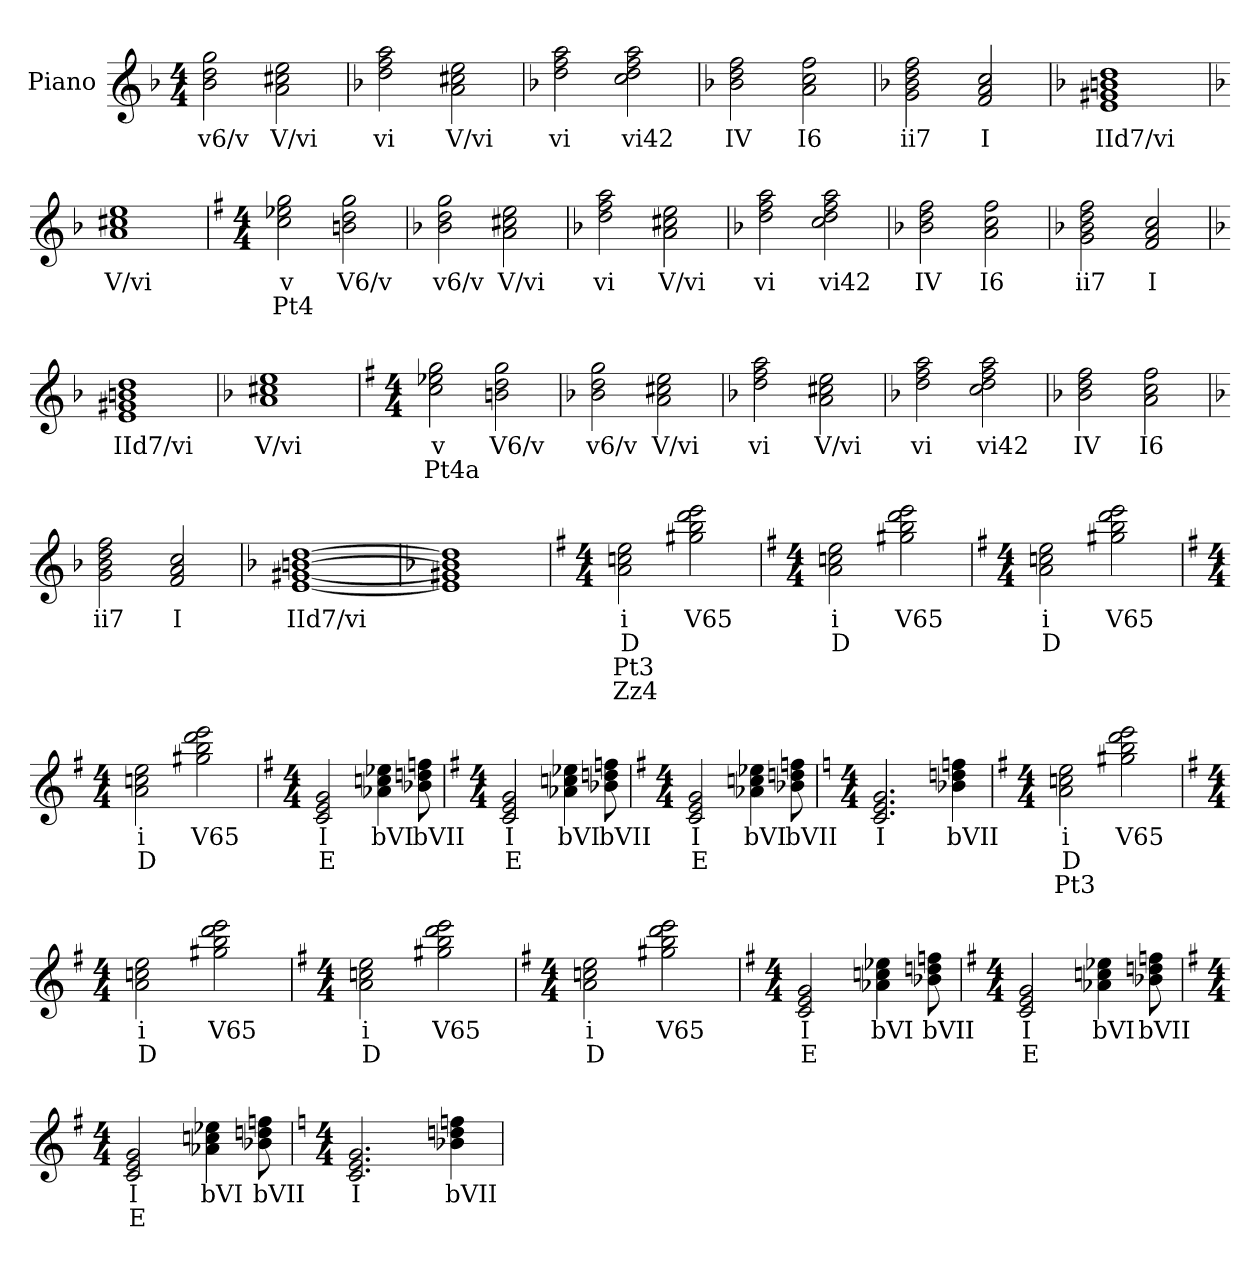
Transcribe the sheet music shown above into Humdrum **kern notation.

**kern	**text	**text	**text	**text
*part1	*part1	*part1	*part1	*part1
*staff1	*staff1	*staff1	*staff1	*staff1
*I"Piano	*	*	*	*
*I'Pno	*	*	*	*
*k[b-]	*	*	*	*
*F:	*	*	*	*
*M4/4	*	*	*	*
=	=	=	=	=
2b- 2dd 2gg	v6/v	.	.	.
2a 2cc#X 2ee	V/vi	.	.	.
=	=	=	=	=
*k[b-]	*	*	*	*
*F:	*	*	*	*
2dd 2ff 2aa	vi	.	.	.
2a 2cc#X 2ee	V/vi	.	.	.
=	=	=	=	=
*k[b-]	*	*	*	*
*F:	*	*	*	*
2dd 2ff 2aa	vi	.	.	.
2cc 2dd 2ff 2aa	vi42	.	.	.
=	=	=	=	=
*k[b-]	*	*	*	*
*F:	*	*	*	*
2b- 2dd 2ff	IV	.	.	.
2a 2cc 2ff	I6	.	.	.
=	=	=	=	=
*k[b-]	*	*	*	*
*F:	*	*	*	*
2g 2b- 2dd 2ff	ii7	.	.	.
2f 2a 2cc	I	.	.	.
=	=	=	=	=
*k[b-]	*	*	*	*
*F:	*	*	*	*
1e 1g#X 1bn 1dd	IId7/vi	.	.	.
=	=	=	=	=
*k[b-]	*	*	*	*
*F:	*	*	*	*
1a 1cc#X 1ee	V/vi	.	.	.
=	=	=	=	=
*k[f#]	*	*	*	*
*G:	*	*	*	*
*M4/4	*	*	*	*
2cc 2ee-X 2gg	v	Pt4	.	.
2bn 2dd 2gg	V6/v	.	.	.
=	=	=	=	=
*k[b-]	*	*	*	*
*F:	*	*	*	*
2b- 2dd 2gg	v6/v	.	.	.
2a 2cc#X 2ee	V/vi	.	.	.
=	=	=	=	=
*k[b-]	*	*	*	*
*F:	*	*	*	*
2dd 2ff 2aa	vi	.	.	.
2a 2cc#X 2ee	V/vi	.	.	.
=	=	=	=	=
*k[b-]	*	*	*	*
*F:	*	*	*	*
2dd 2ff 2aa	vi	.	.	.
2cc 2dd 2ff 2aa	vi42	.	.	.
=	=	=	=	=
*k[b-]	*	*	*	*
*F:	*	*	*	*
2b- 2dd 2ff	IV	.	.	.
2a 2cc 2ff	I6	.	.	.
=	=	=	=	=
*k[b-]	*	*	*	*
*F:	*	*	*	*
2g 2b- 2dd 2ff	ii7	.	.	.
2f 2a 2cc	I	.	.	.
=	=	=	=	=
*k[b-]	*	*	*	*
*F:	*	*	*	*
1e 1g#X 1bn 1dd	IId7/vi	.	.	.
=	=	=	=	=
*k[b-]	*	*	*	*
*F:	*	*	*	*
1a 1cc#X 1ee	V/vi	.	.	.
=	=	=	=	=
*k[f#]	*	*	*	*
*G:	*	*	*	*
*M4/4	*	*	*	*
2cc 2ee-X 2gg	v	Pt4a	.	.
2bn 2dd 2gg	V6/v	.	.	.
=	=	=	=	=
*k[b-]	*	*	*	*
*F:	*	*	*	*
2b- 2dd 2gg	v6/v	.	.	.
2a 2cc#X 2ee	V/vi	.	.	.
=	=	=	=	=
*k[b-]	*	*	*	*
*F:	*	*	*	*
2dd 2ff 2aa	vi	.	.	.
2a 2cc#X 2ee	V/vi	.	.	.
=	=	=	=	=
*k[b-]	*	*	*	*
*F:	*	*	*	*
2dd 2ff 2aa	vi	.	.	.
2cc 2dd 2ff 2aa	vi42	.	.	.
=	=	=	=	=
*k[b-]	*	*	*	*
*F:	*	*	*	*
2b- 2dd 2ff	IV	.	.	.
2a 2cc 2ff	I6	.	.	.
=	=	=	=	=
*k[b-]	*	*	*	*
*F:	*	*	*	*
2g 2b- 2dd 2ff	ii7	.	.	.
2f 2a 2cc	I	.	.	.
=	=	=	=	=
*k[b-]	*	*	*	*
*F:	*	*	*	*
[1e [1g#X [1bn [1dd	IId7/vi	.	.	.
=	=	=	=	=
*k[b-]	*	*	*	*
*F:	*	*	*	*
1e] 1g#X] 1bn] 1dd]	.	.	.	.
=	=	=	=	=
*k[f#]	*	*	*	*
*G:	*	*	*	*
*M4/4	*	*	*	*
2a 2ccn 2ee	i	D	Pt3	Zz4
2gg#X 2bb 2ddd 2eee	V65	.	.	.
=	=	=	=	=
*k[f#]	*	*	*	*
*G:	*	*	*	*
*M4/4	*	*	*	*
2a 2ccn 2ee	i	D	.	.
2gg#X 2bb 2ddd 2eee	V65	.	.	.
=	=	=	=	=
*k[f#]	*	*	*	*
*G:	*	*	*	*
*M4/4	*	*	*	*
2a 2ccn 2ee	i	D	.	.
2gg#X 2bb 2ddd 2eee	V65	.	.	.
=	=	=	=	=
*k[f#]	*	*	*	*
*G:	*	*	*	*
*M4/4	*	*	*	*
2a 2ccn 2ee	i	D	.	.
2gg#X 2bb 2ddd 2eee	V65	.	.	.
=	=	=	=	=
*k[f#]	*	*	*	*
*G:	*	*	*	*
*M4/4	*	*	*	*
2c 2e 2g	I	E	.	.
4a-X 4ccn 4ee-X	bVI	.	.	.
8b-X 8ddn 8ffn	bVII	.	.	.
=	=	=	=	=
*k[f#]	*	*	*	*
*G:	*	*	*	*
*M4/4	*	*	*	*
2c 2e 2g	I	E	.	.
4a-X 4ccn 4ee-X	bVI	.	.	.
8b-X 8ddn 8ffn	bVII	.	.	.
=	=	=	=	=
*k[f#]	*	*	*	*
*G:	*	*	*	*
*M4/4	*	*	*	*
2c 2e 2g	I	E	.	.
4a-X 4ccn 4ee-X	bVI	.	.	.
8b-X 8ddn 8ffn	bVII	.	.	.
=	=	=	=	=
*k[]	*	*	*	*
*C:	*	*	*	*
*M4/4	*	*	*	*
2.c 2.e 2.g	I	.	.	.
4b-X 4ddn 4ffn	bVII	.	.	.
=	=	=	=	=
*k[f#]	*	*	*	*
*G:	*	*	*	*
*M4/4	*	*	*	*
2a 2ccn 2ee	i	D	Pt3	.
2gg#X 2bb 2ddd 2eee	V65	.	.	.
=	=	=	=	=
*k[f#]	*	*	*	*
*G:	*	*	*	*
*M4/4	*	*	*	*
2a 2ccn 2ee	i	D	.	.
2gg#X 2bb 2ddd 2eee	V65	.	.	.
=	=	=	=	=
*k[f#]	*	*	*	*
*G:	*	*	*	*
*M4/4	*	*	*	*
2a 2ccn 2ee	i	D	.	.
2gg#X 2bb 2ddd 2eee	V65	.	.	.
=	=	=	=	=
*k[f#]	*	*	*	*
*G:	*	*	*	*
*M4/4	*	*	*	*
2a 2ccn 2ee	i	D	.	.
2gg#X 2bb 2ddd 2eee	V65	.	.	.
=	=	=	=	=
*k[f#]	*	*	*	*
*G:	*	*	*	*
*M4/4	*	*	*	*
2c 2e 2g	I	E	.	.
4a-X 4ccn 4ee-X	bVI	.	.	.
8b-X 8ddn 8ffn	bVII	.	.	.
=	=	=	=	=
*k[f#]	*	*	*	*
*G:	*	*	*	*
*M4/4	*	*	*	*
2c 2e 2g	I	E	.	.
4a-X 4ccn 4ee-X	bVI	.	.	.
8b-X 8ddn 8ffn	bVII	.	.	.
=	=	=	=	=
*k[f#]	*	*	*	*
*G:	*	*	*	*
*M4/4	*	*	*	*
2c 2e 2g	I	E	.	.
4a-X 4ccn 4ee-X	bVI	.	.	.
8b-X 8ddn 8ffn	bVII	.	.	.
=	=	=	=	=
*k[]	*	*	*	*
*C:	*	*	*	*
*M4/4	*	*	*	*
2.c 2.e 2.g	I	.	.	.
4b-X 4ddn 4ffn	bVII	.	.	.
=	=	=	=	=
*-	*-	*-	*-	*-
